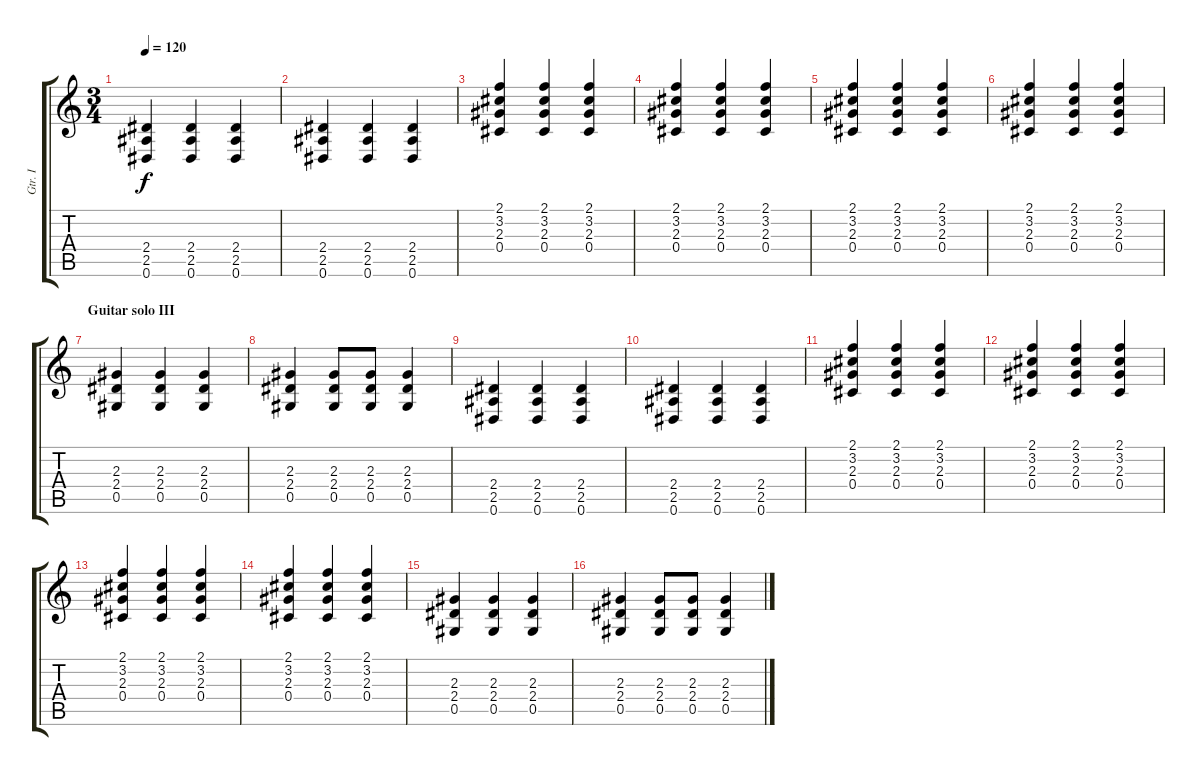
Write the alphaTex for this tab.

\track ("Gtr. I" "Gtr. I") {instrument acousticguitarsteel}
\staff {score tabs}
\tuning (Eb4 Bb3 Gb3 Db3 Ab2 Eb2) {hide}
\ts (3 4)
\tempo 120
\clef g2
\ks c
(2.4 2.5 0.6).4{dy f} (2.4 2.5 0.6).4 (2.4 2.5 0.6).4 |
(2.4 2.5 0.6).4 (2.4 2.5 0.6).4 (2.4 2.5 0.6).4 |
(2.1 3.2 2.3 0.4).4 (2.1 3.2 2.3 0.4).4 (2.1 3.2 2.3 0.4).4 |
(2.1 3.2 2.3 0.4).4 (2.1 3.2 2.3 0.4).4 (2.1 3.2 2.3 0.4).4 |
(2.1 3.2 2.3 0.4).4 (2.1 3.2 2.3 0.4).4 (2.1 3.2 2.3 0.4).4 |
(2.1 3.2 2.3 0.4).4 (2.1 3.2 2.3 0.4).4 (2.1 3.2 2.3 0.4).4 |
\section ("" "Guitar solo III")
(2.3 2.4 0.5).4 (2.3 2.4 0.5).4 (2.3 2.4 0.5).4 |
(2.3 2.4 0.5).4 (2.3 2.4 0.5).8 (2.3 2.4 0.5).8 (2.3 2.4 0.5).4 |
(2.4 2.5 0.6).4 (2.4 2.5 0.6).4 (2.4 2.5 0.6).4 |
(2.4 2.5 0.6).4 (2.4 2.5 0.6).4 (2.4 2.5 0.6).4 |
(2.1 3.2 2.3 0.4).4 (2.1 3.2 2.3 0.4).4 (2.1 3.2 2.3 0.4).4 |
(2.1 3.2 2.3 0.4).4 (2.1 3.2 2.3 0.4).4 (2.1 3.2 2.3 0.4).4 |
(2.1 3.2 2.3 0.4).4 (2.1 3.2 2.3 0.4).4 (2.1 3.2 2.3 0.4).4 |
(2.1 3.2 2.3 0.4).4 (2.1 3.2 2.3 0.4).4 (2.1 3.2 2.3 0.4).4 |
(2.3 2.4 0.5).4 (2.3 2.4 0.5).4 (2.3 2.4 0.5).4 |
(2.3 2.4 0.5).4 (2.3 2.4 0.5).8 (2.3 2.4 0.5).8 (2.3 2.4 0.5).4
